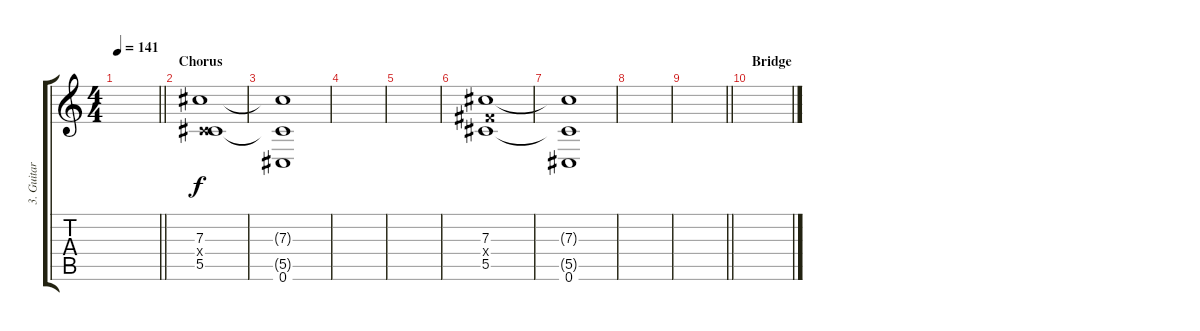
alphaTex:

\track ("3. Guitar" "3. Guitar") {instrument overdrivenguitar}
\staff {score tabs}
\tuning (Eb4 Bb3 Gb3 Db3 Ab2 Db2) {hide}
\ts (4 4)
\tempo 141
\clef g2
\barLineRight lightlight
\ks c
|
\section ("" "Chorus")
(7.3 0.4{x} 5.5).1 |
(7.3{t} 5.5{t} 0.6).1 |
|
|
(7.3 5.4{x} 5.5).1 |
(7.3{t} 5.5{t} 0.6).1 |
|
\barLineRight lightlight
|
\section ("" "Bridge")
